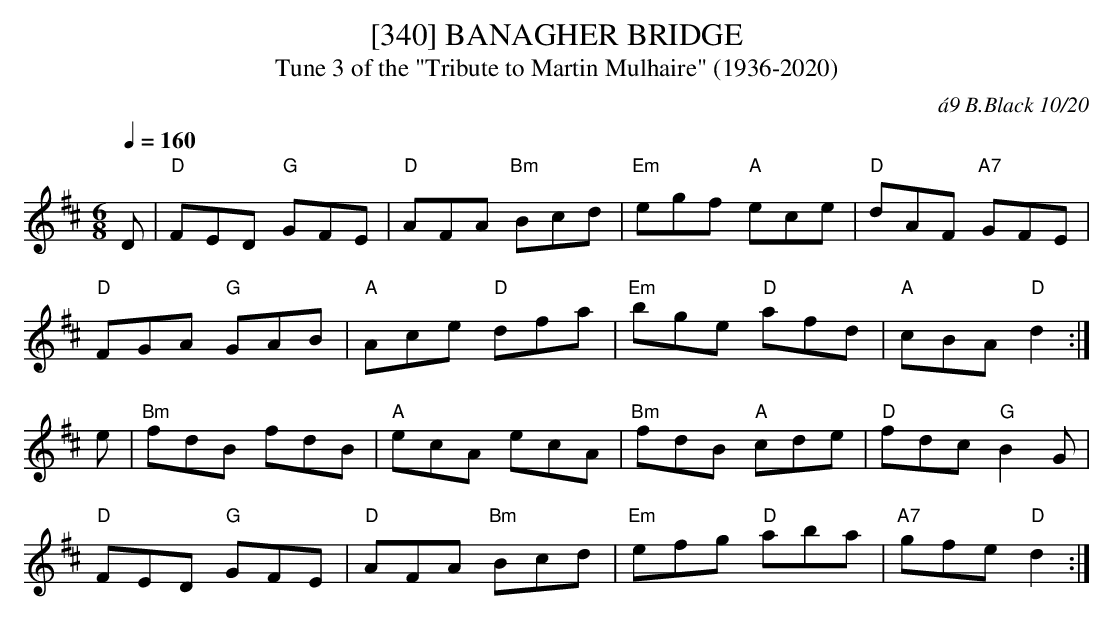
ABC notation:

X:1
T:[340] BANAGHER BRIDGE
T:Tune 3 of the "Tribute to Martin Mulhaire" (1936-2020)
C:\'a9 B.Black 10/20
Q:1/4=160
M:6/8
K:D
D|"D"FED "G" GFE | "D" AFA "Bm" Bcd |\
"Em" egf "A" ece | "D" dAF "A7" GFE |
"D" FGA "G" GAB | "A" Ace "D" dfa |\
"Em" bge "D" afd | "A" cBA "D" d2 :|
e| "Bm"fdB fdB | "A" ecA ecA |\
"Bm" fdB "A" cde | "D" fdc "G" B2G|
"D"FED "G" GFE | "D" AFA "Bm" Bcd |\
"Em"efg "D" aba | "A7" gfe "D" d2 :|
